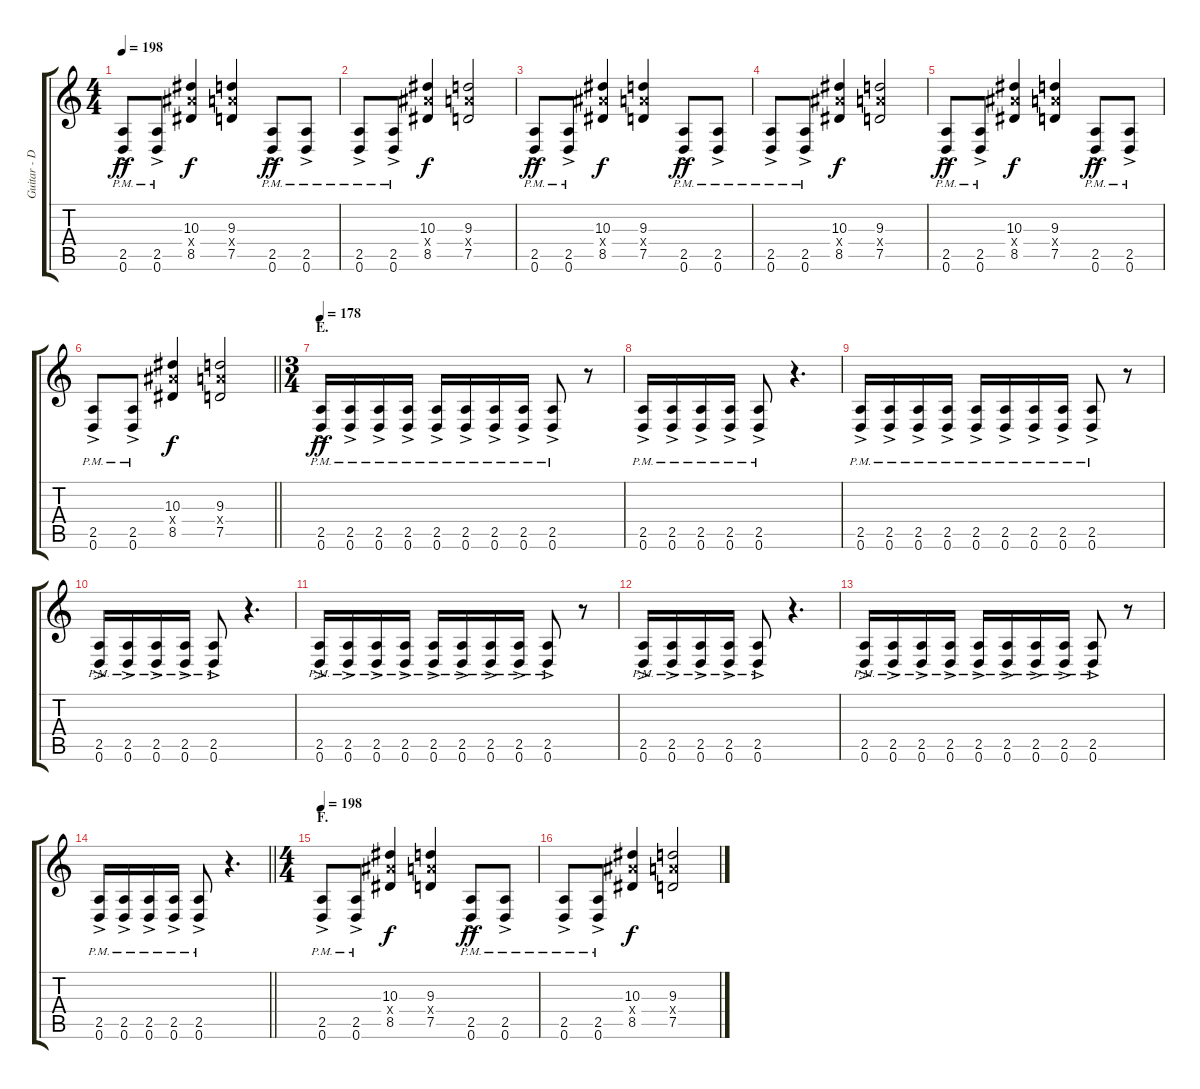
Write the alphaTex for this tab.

\track ("Guitar - Derek Miller" "Guitar - D") {instrument distortionguitar}
\staff {score tabs}
\tuning (D4 A3 F3 C3 G2 D2) {hide}
\ts (4 4)
\tempo 198
\clef g2
\ks c
(2.5{ac pm} 0.6{ac pm}).8{dy ff} (2.5{ac pm} 0.6{ac pm}).8 (10.3 10.4{x} 8.5).4{dy f} (9.3 9.4{x} 7.5).4 (2.5{ac pm} 0.6{ac pm}).8{dy ff} (2.5{ac pm} 0.6{ac pm}).8 |
(2.5{ac pm} 0.6{ac pm}).8 (2.5{ac pm} 0.6{ac pm}).8 (10.3 10.4{x} 8.5).4{dy f} (9.3 9.4{x} 7.5).2 |
(2.5{ac pm} 0.6{ac pm}).8{dy ff} (2.5{ac pm} 0.6{ac pm}).8 (10.3 10.4{x} 8.5).4{dy f} (9.3 9.4{x} 7.5).4 (2.5{ac pm} 0.6{ac pm}).8{dy ff} (2.5{ac pm} 0.6{ac pm}).8 |
(2.5{ac pm} 0.6{ac pm}).8 (2.5{ac pm} 0.6{ac pm}).8 (10.3 10.4{x} 8.5).4{dy f} (9.3 9.4{x} 7.5).2 |
(2.5{ac pm} 0.6{ac pm}).8{dy ff} (2.5{ac pm} 0.6{ac pm}).8 (10.3 10.4{x} 8.5).4{dy f} (9.3 9.4{x} 7.5).4 (2.5{ac pm} 0.6{ac pm}).8{dy ff} (2.5{ac pm} 0.6{ac pm}).8 |
\barLineRight lightlight
(2.5{ac pm} 0.6{ac pm}).8 (2.5{ac pm} 0.6{ac pm}).8 (10.3 10.4{x} 8.5).4{dy f} (9.3 9.4{x} 7.5).2 |
\ts (3 4)
\section ("" "E.")
\tempo 178
(2.5{ac pm} 0.6{ac pm}).16{dy ff} (2.5{ac pm} 0.6{ac pm}).16 (2.5{ac pm} 0.6{ac pm}).16 (2.5{ac pm} 0.6{ac pm}).16 (2.5{ac pm} 0.6{ac pm}).16 (2.5{ac pm} 0.6{ac pm}).16 (2.5{ac pm} 0.6{ac pm}).16 (2.5{ac pm} 0.6{ac pm}).16 (2.5{ac pm} 0.6{ac pm}).8 r.8 |
(2.5{ac pm} 0.6{ac pm}).16 (2.5{ac pm} 0.6{ac pm}).16 (2.5{ac pm} 0.6{ac pm}).16 (2.5{ac pm} 0.6{ac pm}).16 (2.5{ac pm} 0.6{ac pm}).8 r.4{d} |
(2.5{ac pm} 0.6{ac pm}).16 (2.5{ac pm} 0.6{ac pm}).16 (2.5{ac pm} 0.6{ac pm}).16 (2.5{ac pm} 0.6{ac pm}).16 (2.5{ac pm} 0.6{ac pm}).16 (2.5{ac pm} 0.6{ac pm}).16 (2.5{ac pm} 0.6{ac pm}).16 (2.5{ac pm} 0.6{ac pm}).16 (2.5{ac pm} 0.6{ac pm}).8 r.8 |
(2.5{ac pm} 0.6{ac pm}).16 (2.5{ac pm} 0.6{ac pm}).16 (2.5{ac pm} 0.6{ac pm}).16 (2.5{ac pm} 0.6{ac pm}).16 (2.5{ac pm} 0.6{ac pm}).8 r.4{d} |
(2.5{ac pm} 0.6{ac pm}).16 (2.5{ac pm} 0.6{ac pm}).16 (2.5{ac pm} 0.6{ac pm}).16 (2.5{ac pm} 0.6{ac pm}).16 (2.5{ac pm} 0.6{ac pm}).16 (2.5{ac pm} 0.6{ac pm}).16 (2.5{ac pm} 0.6{ac pm}).16 (2.5{ac pm} 0.6{ac pm}).16 (2.5{ac pm} 0.6{ac pm}).8 r.8 |
(2.5{ac pm} 0.6{ac pm}).16 (2.5{ac pm} 0.6{ac pm}).16 (2.5{ac pm} 0.6{ac pm}).16 (2.5{ac pm} 0.6{ac pm}).16 (2.5{ac pm} 0.6{ac pm}).8 r.4{d} |
(2.5{ac pm} 0.6{ac pm}).16 (2.5{ac pm} 0.6{ac pm}).16 (2.5{ac pm} 0.6{ac pm}).16 (2.5{ac pm} 0.6{ac pm}).16 (2.5{ac pm} 0.6{ac pm}).16 (2.5{ac pm} 0.6{ac pm}).16 (2.5{ac pm} 0.6{ac pm}).16 (2.5{ac pm} 0.6{ac pm}).16 (2.5{ac pm} 0.6{ac pm}).8 r.8 |
\barLineRight lightlight
(2.5{ac pm} 0.6{ac pm}).16 (2.5{ac pm} 0.6{ac pm}).16 (2.5{ac pm} 0.6{ac pm}).16 (2.5{ac pm} 0.6{ac pm}).16 (2.5{ac pm} 0.6{ac pm}).8 r.4{d} |
\ts (4 4)
\section ("" "F.")
\tempo 198
(2.5{ac pm} 0.6{ac pm}).8 (2.5{ac pm} 0.6{ac pm}).8 (10.3 10.4{x} 8.5).4{dy f} (9.3 9.4{x} 7.5).4 (2.5{ac pm} 0.6{ac pm}).8{dy ff} (2.5{ac pm} 0.6{ac pm}).8 |
(2.5{ac pm} 0.6{ac pm}).8 (2.5{ac pm} 0.6{ac pm}).8 (10.3 10.4{x} 8.5).4{dy f} (9.3 9.4{x} 7.5).2
